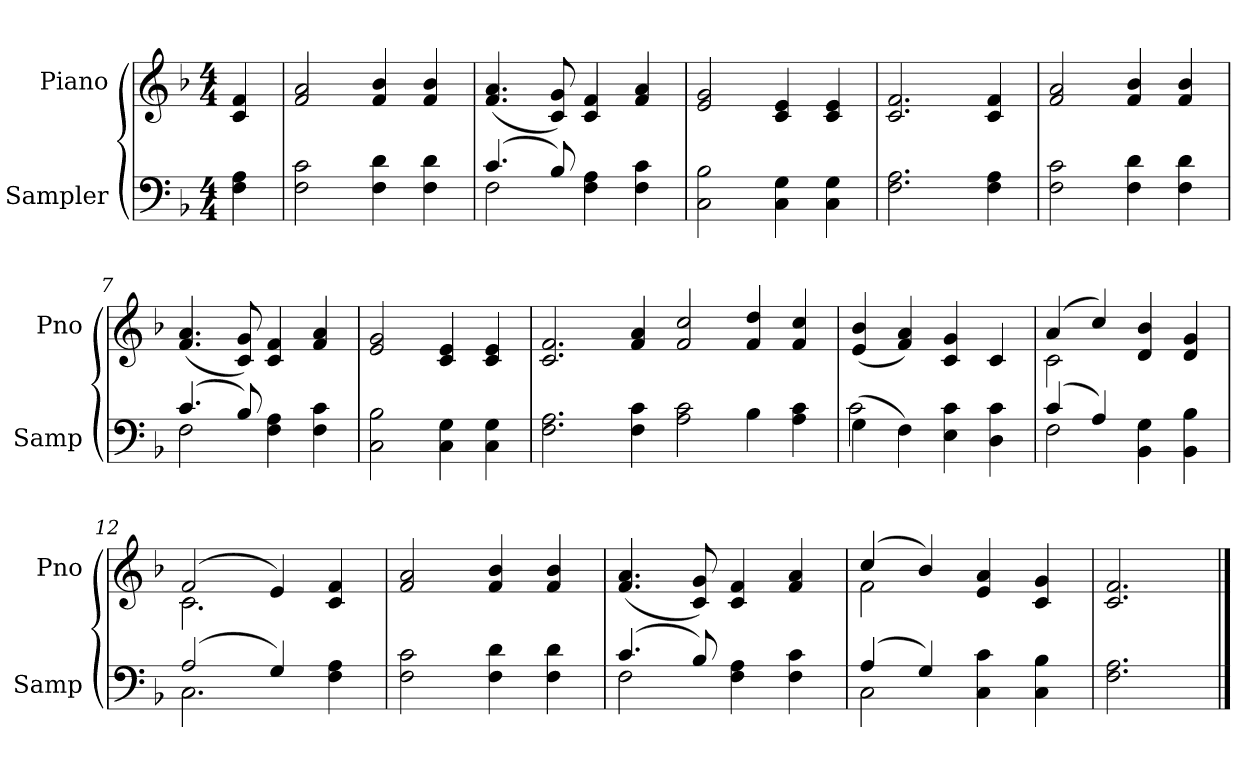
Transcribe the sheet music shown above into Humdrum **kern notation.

**kern	**kern
*part2	*part1
*staff2	*staff1
*I"Sampler	*I"Piano
*I'Samp	*I'Pno
*clefF4	*clefG2
*k[b-]	*k[b-]
*F:	*F:
*M4/4	*M4/4
=1	=1
4F\ 4A\	4c/ 4f/
=2	=2
2F\ 2c\	2f/ 2a/
4F\ 4d\	4f/ 4b-/
4F\ 4d\	4f/ 4b-/
=3	=3
*^	*
(4.c/	2F	(4.f/ 4.a/
8B-/)	.	8c/ 8g/)
4F\ 4A\	2ryy	4c/ 4f/
4F\ 4c\	.	4f/ 4a/
*v	*v	*
=4	=4
2C\ 2B-\	2e/ 2g/
4C\ 4G\	4c/ 4e/
4C\ 4G\	4c/ 4e/
=5	=5
2.F\ 2.A\	2.c/ 2.f/
4F\ 4A\	4c/ 4f/
=6	=6
2F\ 2c\	2f/ 2a/
4F\ 4d\	4f/ 4b-/
4F\ 4d\	4f/ 4b-/
=7	=7
*^	*
(4.c/	2F	(4.f/ 4.a/
8B-/)	.	8c/ 8g/)
4F\ 4A\	2ryy	4c/ 4f/
4F\ 4c\	.	4f/ 4a/
*v	*v	*
=8	=8
2C\ 2B-\	2e/ 2g/
4C\ 4G\	4c/ 4e/
4C\ 4G\	4c/ 4e/
=9	=9
2.F\ 2.A\	2.c/ 2.f/
4F\ 4c\	4f/ 4a/
2A\ 2c\	2f/ 2cc/
4B-\	4f/ 4dd/
4A\ 4c\	4f/ 4cc/
=10	=10
*^	*
(4G\	2c	(4e/ 4b-/
4F\)	.	4f/ 4a/)
4E\ 4c\	2ryy	4c/ 4g/
4D\ 4c\	.	4c/
=11	=11	=11
*	*	*^
(4c/	2F	(4a/	2c
4A/)	.	4cc/)	.
4BB-\ 4G\	2ryy	4d/ 4b-/	2ryy
4BB-\ 4B-\	.	4d/ 4g/	.
=12	=12	=12	=12
(2A/	2.C	(2f/	2.c
4G/)	.	4e/)	.
4F\ 4A\	4ryy	4c/ 4f/	4ryy
*v	*v	*	*
*	*v	*v
=13	=13
2F\ 2c\	2f/ 2a/
4F\ 4d\	4f/ 4b-/
4F\ 4d\	4f/ 4b-/
=14	=14
*^	*
(4.c/	2F	(4.f/ 4.a/
8B-/)	.	8c/ 8g/)
4F\ 4A\	2ryy	4c/ 4f/
4F\ 4c\	.	4f/ 4a/
=15	=15	=15
*	*	*^
(4A/	2C	(4cc/	2f
4G/)	.	4b-/)	.
4C\ 4c\	2ryy	4e/ 4a/	2ryy
4C\ 4B-\	.	4c/ 4g/	.
*v	*v	*	*
*	*v	*v
=16	=16
2.F\ 2.A\	2.c/ 2.f/
==	==
*-	*-
